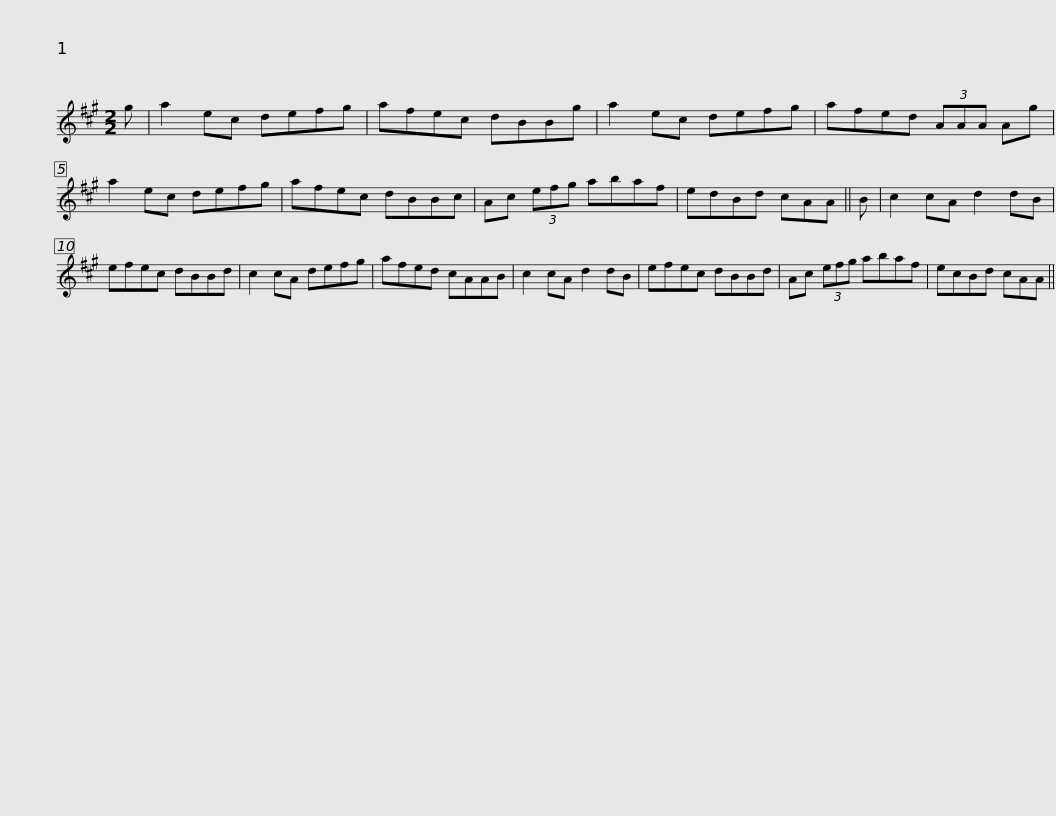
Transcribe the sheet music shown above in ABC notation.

X:1
L:1/8
M:2/2
I:linebreak $
K:A
V:1 treble
V:1
 g | a2 ec defg | afec dBBg | a2 ec defg | afed (3AAA Ag | %5
 a2 ec defg |$ afec dBBc | Ac (3efg abaf | edBd cAA || B | %10
 c2 cA d2 dB | efec dBBd |$ c2 cA defg | afed cAAB | c2 cA d2 dB | %15
 efec dBBd | Ac (3efg abaf |$ ecBd cAA || %18
